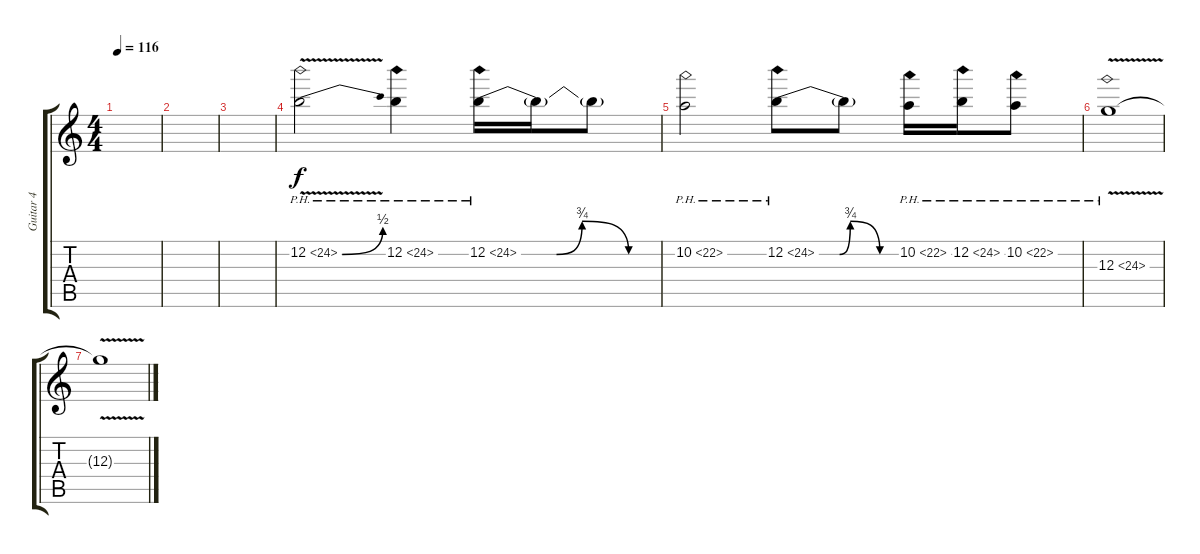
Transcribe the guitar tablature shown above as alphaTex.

\track ("Guitar 4" "Guitar 4") {instrument distortionguitar}
\staff {score tabs}
\tuning (E4 B3 G3 D3 A2 E2) {hide}
\ts (4 4)
\tempo 116
\clef g2
\ks c
|
|
|
12.2{be (bend 0 0 60 2) ph 12 v}.2 12.2{ph 12}.4 12.2{be (custom 0 0 15 0 26 3 46 0 60 0) ph 12}.16 12.2{t}.16 12.2{t}.8 |
10.2{ph 12}.2 12.2{be (custom 0 0 15 0 23 3 45 0 60 0) ph 12}.8 12.2{t}.8 10.2{ph 12}.16 12.2{ph 12}.16 10.2{ph 12}.8 |
12.3{ph 12 v}.1 |
12.3{t}.1
